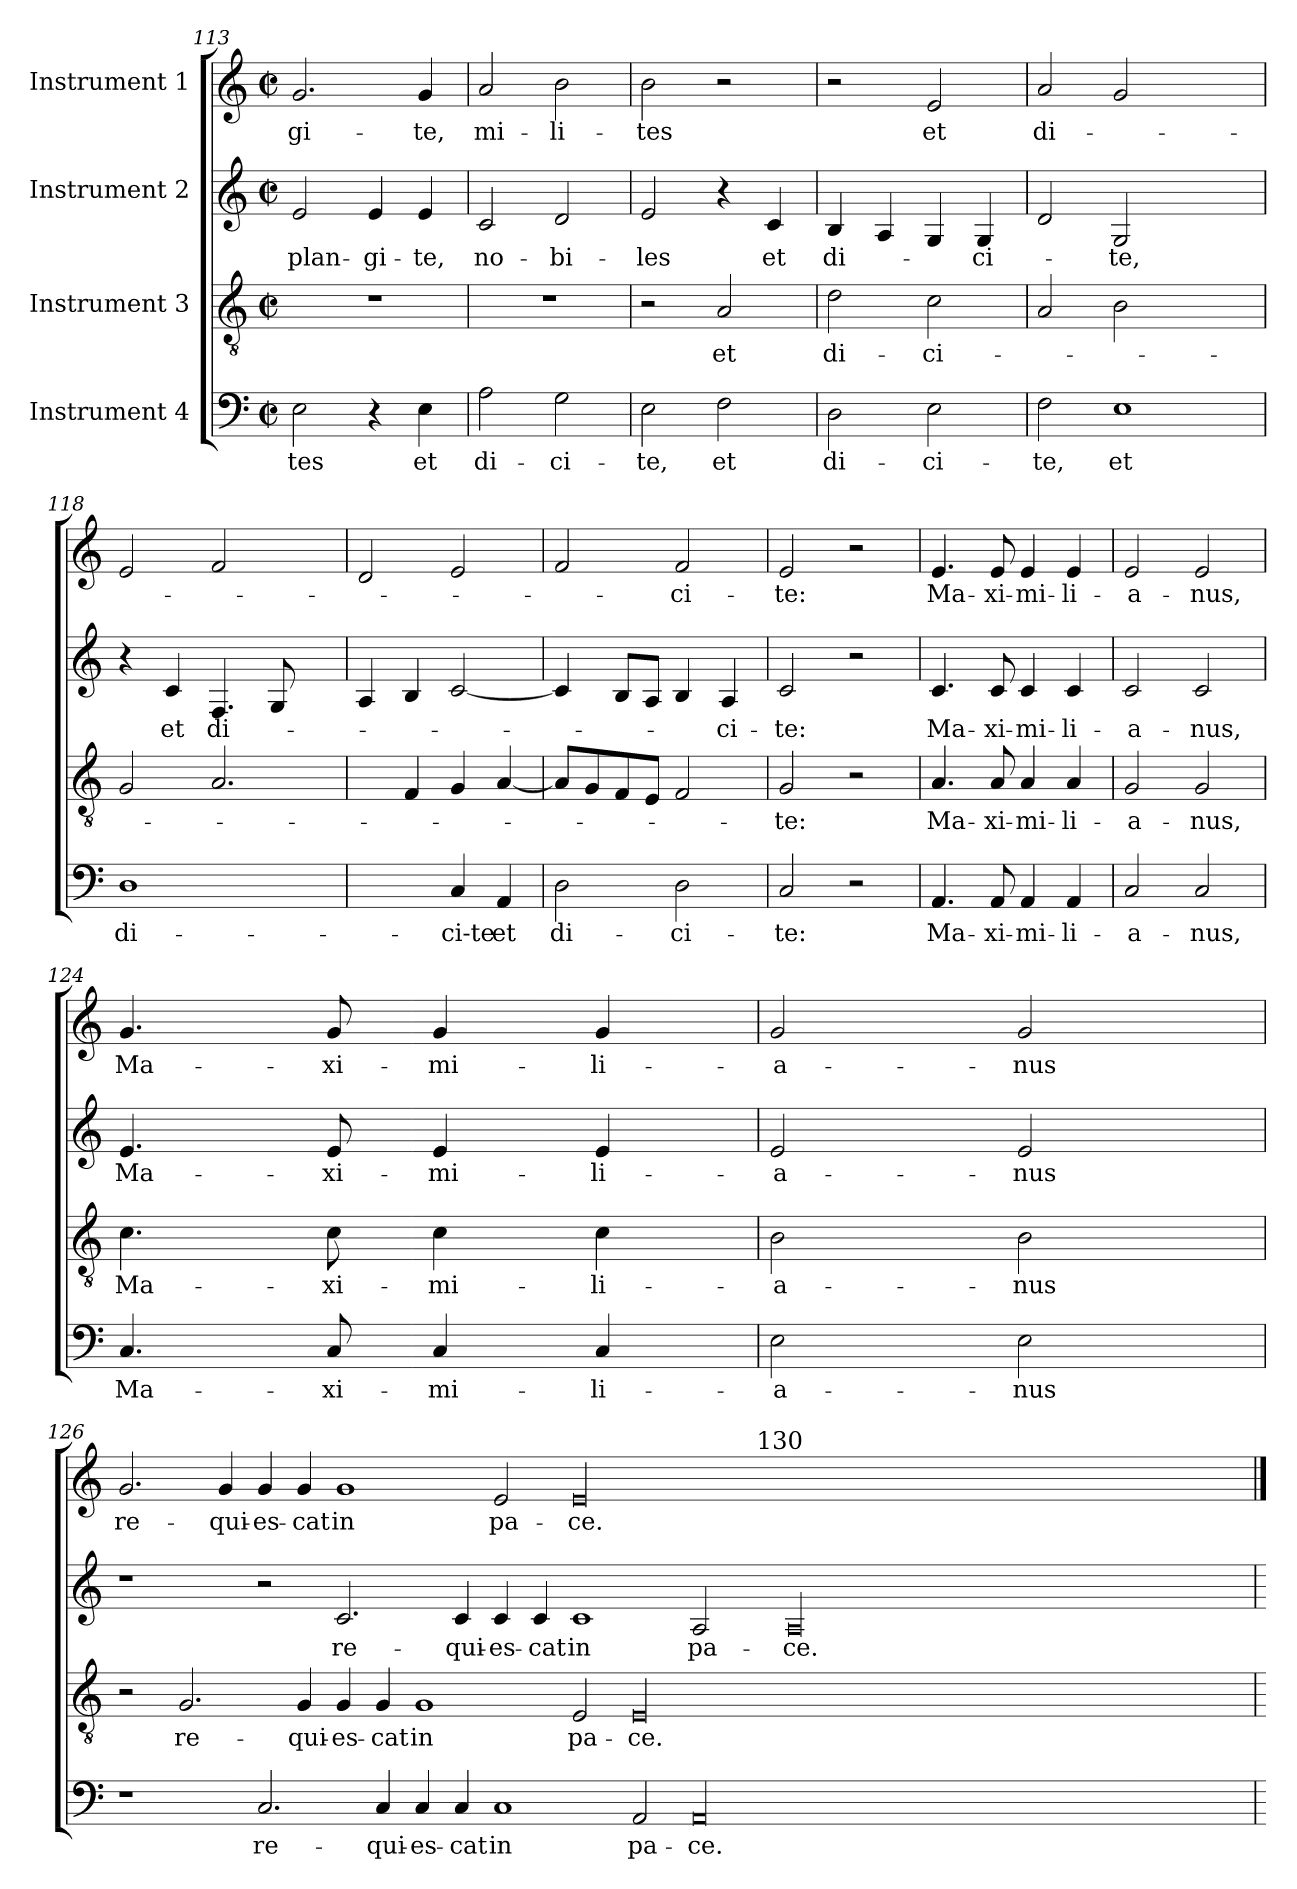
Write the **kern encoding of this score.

**kern	**text	**kern	**text	**kern	**text	**kern	**text
*part4	*part4	*part3	*part3	*part2	*part2	*part1	*part1
*staff4	*staff4	*staff3	*staff3	*staff2	*staff2	*staff1	*staff1
*I"Instrument 4	*	*I"Instrument 3	*	*I"Instrument 2	*	*I"Instrument 1	*
!!LO:PB:g=z
*clefF4	*	*clefGv2	*	*clefG2	*	*clefG2	*
*M2/2	*	*M2/2	*	*M2/2	*	*M2/2	*
*met(c|)	*	*met(c|)	*	*met(c|)	*	*met(c|)	*
=113	=113	=113	=113	=113	=113	=113	=113
!	!LO:LY:b:cj	!	!	!	!LO:LY:b:cj	!	!LO:LY:b:cj
2E\	-tes	1r	.	2e/	plan-	2.g/	-gi-
!	!	!	!	!	!LO:LY:b:cj	!	!
4r	.	.	.	4e/	-gi-	.	.
!	!LO:LY:b:cj	!	!	!	!LO:LY:b:cj	!	!LO:LY:b:cj
4E\	et	.	.	4e/	-te,	4g/	-te,
=114	=114	=114	=114	=114	=114	=114	=114
!	!LO:LY:b:cj	!	!	!	!LO:LY:b:cj	!	!LO:LY:b:cj
2A\	di-	1r	.	2c/	no-	2a/	mi-
!	!LO:LY:b:cj	!	!	!	!LO:LY:b:cj	!	!LO:LY:b:cj
2G\	-ci-	.	.	2d/	-bi-	2b\	-li-
=115	=115	=115	=115	=115	=115	=115	=115
!	!LO:LY:b:cj	!	!	!	!LO:LY:b:cj	!	!LO:LY:b:cj
2E\	-te,	2r	.	2e/	-les	2b\	-tes
!	!LO:LY:b:cj	!	!LO:LY:b:cj	!	!	!	!
2F\	et	2A/	et	4r	.	2r	.
!	!	!	!	!	!LO:LY:b:cj	!	!
.	.	.	.	4c/	et	.	.
=116	=116	=116	=116	=116	=116	=116	=116
!	!LO:LY:b:cj	!	!LO:LY:b:cj	!	!LO:LY:b:cj	!	!
2D\	di-	2d\	di-	4B/	di-	2r	.
.	.	.	.	4A/	.	.	.
!	!LO:LY:b:cj	!	!LO:LY:b:cj	!	!	!	!LO:LY:b:cj
2E\	-ci-	2c\	-ci-	4G/	.	2e/	et
!	!	!	!	!	!LO:LY:b:cj	!	!
.	.	.	.	4G/	-ci-	.	.
=117	=117	=117	=117	=117	=117	=117	=117
!	!LO:LY:b:cj	!	!	!	!	!	!LO:LY:b:cj
2F\	-te,	2A/	.	2d/	.	2a/	di-
!	!LO:LY:b:cj	!	!	!	!LO:LY:b:cj	!	!
1E	et	2B\	.	2G/	-te,	2g/	.
.	.	2ryy	.	2ryy	.	2ryy	.
=118	=118	=118	=118	=118	=118	=118	=118
!	!LO:LY:b:cj	!	!	!	!	!	!
1D	di-	2G/	.	4r	.	2e/	.
!	!	!	!	!	!LO:LY:b:cj	!	!
.	.	.	.	4c/	et	.	.
!	!	!	!	!	!LO:LY:b:cj	!	!
.	.	2.A/	.	4.F/	di-	2f/	.
.	.	.	.	8G/	.	.	.
4ryy	.	.	.	4ryy	.	4ryy	.
=119	=119	=119	=119	=119	=119	=119	=119
2ryy	.	4ryy	.	4A/	.	2d/	.
.	.	4F/	.	4B/	.	.	.
!	!LO:LY:b	!	!	!	!	!	!
4C/	-ci-te	4G/	.	[>2c/	.	2e/	.
!	!LO:LY:b	!	!	!	!	!	!
4AA/	et	[>4A/	.	.	.	.	.
!!LO:LB:g=z
=120	=120	=120	=120	=120	=120	=120	=120
!	!LO:LY:b:cj	!	!	!	!	!	!
2D\	di-	8A/L]	.	4c/]	.	2f/	.
.	.	8G/	.	.	.	.	.
.	.	8F/	.	8B/L	.	.	.
.	.	8E/J	.	8A/J	.	.	.
!	!LO:LY:b:cj	!	!	!	!	!	!LO:LY:b:cj
2D\	-ci-	2F/	.	4B/	.	2f/	-ci-
!	!	!	!	!	!LO:LY:b:cj	!	!
.	.	.	.	4A/	-ci-	.	.
=121	=121	=121	=121	=121	=121	=121	=121
!	!LO:LY:b:cj	!	!LO:LY:b:cj	!	!LO:LY:b:cj	!	!LO:LY:b:cj
2C/	-te:	2G/	-te:	2c/	-te:	2e/	-te:
2r	.	2r	.	2r	.	2r	.
=122	=122	=122	=122	=122	=122	=122	=122
!	!LO:LY:b:cj	!	!LO:LY:b:cj	!	!LO:LY:b:cj	!	!LO:LY:b:cj
4.AA/	Ma-	4.A/	Ma-	4.c/	Ma-	4.e/	Ma-
!	!LO:LY:b	!	!LO:LY:b	!	!LO:LY:b	!	!LO:LY:b
8AA/	-xi-	8A/	-xi-	8c/	-xi-	8e/	-xi-
!	!LO:LY:b:rj	!	!LO:LY:b:rj	!	!LO:LY:b:rj	!	!LO:LY:b:rj
4AA/	-mi-	4A/	-mi-	4c/	-mi-	4e/	-mi-
!	!LO:LY:b:cj	!	!LO:LY:b:cj	!	!LO:LY:b:cj	!	!LO:LY:b:cj
4AA/	-li-	4A/	-li-	4c/	-li-	4e/	-li-
=123	=123	=123	=123	=123	=123	=123	=123
!	!LO:LY:b:cj	!	!LO:LY:b:cj	!	!LO:LY:b:cj	!	!LO:LY:b:cj
2C/	-a-	2G/	-a-	2c/	-a-	2e/	-a-
!	!LO:LY:b:cj	!	!LO:LY:b:cj	!	!LO:LY:b:cj	!	!LO:LY:b:cj
2C/	-nus,	2G/	-nus,	2c/	-nus,	2e/	-nus,
=124	=124	=124	=124	=124	=124	=124	=124
!	!LO:LY:b:cj	!	!LO:LY:b:cj	!	!LO:LY:b:cj	!	!LO:LY:b:cj
4.C/	Ma-	4.c\	Ma-	4.e/	Ma-	4.g/	Ma-
!	!LO:LY:b	!	!LO:LY:b	!	!LO:LY:b	!	!LO:LY:b
8C/	-xi-	8c\	-xi-	8e/	-xi-	8g/	-xi-
!	!LO:LY:b:rj	!	!LO:LY:b:rj	!	!LO:LY:b:rj	!	!LO:LY:b:rj
4C/	-mi-	4c\	-mi-	4e/	-mi-	4g/	-mi-
!	!LO:LY:b:cj	!	!LO:LY:b:cj	!	!LO:LY:b:cj	!	!LO:LY:b:cj
4C/	-li-	4c\	-li-	4e/	-li-	4g/	-li-
=125	=125	=125	=125	=125	=125	=125	=125
!	!LO:LY:b:cj	!	!LO:LY:b:cj	!	!LO:LY:b:cj	!	!LO:LY:b:cj
2E\	-a-	2B\	-a-	2e/	-a-	2g/	-a-
!	!LO:LY:b:cj	!	!LO:LY:b:cj	!	!LO:LY:b:cj	!	!LO:LY:b:cj
2E\	-nus	2B\	-nus	2e/	-nus	2g/	-nus
!!LO:LB:g=z
=126	=126	=126	=126	=126	=126	=126	=126
!	!	!	!	!	!	!	!LO:LY:b:cj
*	*	*	*	*	*	*^	*
1r	.	2r	.	1r	.	2.g/	1ryy	re-
!	!	!	!LO:LY:b:cj	!	!	!	!	!
.	.	2.G/	re-	.	.	.	.	.
!	!	!	!	!	!	!	!	!LO:LY:b:cj
.	.	.	.	.	.	4g/	.	-qui-
!	!LO:LY:b:cj	!	!	!	!	!	!	!LO:LY:b:cj
2.C/	re-	.	.	2r	.	4g/	1ryy	-es-
!	!	!	!LO:LY:b:cj	!	!	!	!	!LO:LY:b:cj
.	.	4G/	-qui-	.	.	4g/	.	-cat
!	!	!	!LO:LY:b:cj	!	!LO:LY:b:cj	!	!	!LO:LY:b:cj
.	.	4G/	-es-	2.c/	re-	1g	.	in
!	!LO:LY:b:cj	!	!LO:LY:b:cj	!	!	!	!	!
4C/	-qui-	4G/	-cat	.	.	.	.	.
!	!LO:LY:b:cj	!	!LO:LY:b:cj	!	!	!	!	!
4C/	-es-	1G	in	.	.	.	1ryy	.
!	!LO:LY:b:cj	!	!	!	!LO:LY:b:cj	!	!	!
4C/	-cat	.	.	4c/	-qui-	.	.	.
!	!LO:LY:b:cj	!	!	!	!LO:LY:b:cj	!	!	!LO:LY:b:cj
1C	in	.	.	4c/	-es-	2e/	.	pa-
!	!	!	!	!	!LO:LY:b:cj	!	!	!
.	.	.	.	4c/	-cat	.	.	.
!	!	!	!LO:LY:b:cj	!	!LO:LY:b:cj	!	!	!LO:LY:b:cj
.	.	2E/	pa-	1c	in	00e/	1ryy	-ce.
!	!LO:LY:b:cj	!	!LO:LY:b:cj	!	!	!	!	!
2AA/	pa-	00E/	-ce.	.	.	.	.	.
!	!LO:LY:b:cj	!	!	!	!LO:LY:b:cj	!	!	!
00AA/	-ce.	.	.	2A/	pa-	.	4ryy	.
.	.	.	.	.	.	.	16ryy	.
.	.	.	.	.	.	.	64ryy	.
!	!	!	!	!	!	!	!LO:TX:a:t=130	!
.	.	.	.	.	.	.	1ryy	.
!	!	!	!	!	!LO:LY:b:cj	!	!	!
.	.	.	.	00A/	-ce.	.	.	.
.	.	.	.	.	.	.	1ryy	.
.	.	.	.	.	.	.	1ryy	.
.	.	.	.	.	.	1.ryy	.	.
.	.	.	.	.	.	.	1ryy	.
.	.	1ryy	.	.	.	.	.	.
2ryy	.	.	.	.	.	.	.	.
.	.	.	.	.	.	.	8ryy	.
.	.	.	.	.	.	.	32.ryy	.
*	*	*	*	*	*	*v	*v	*
=	==	=	==	=	==	==	==
*-	*-	*-	*-	*-	*-	*-	*-
